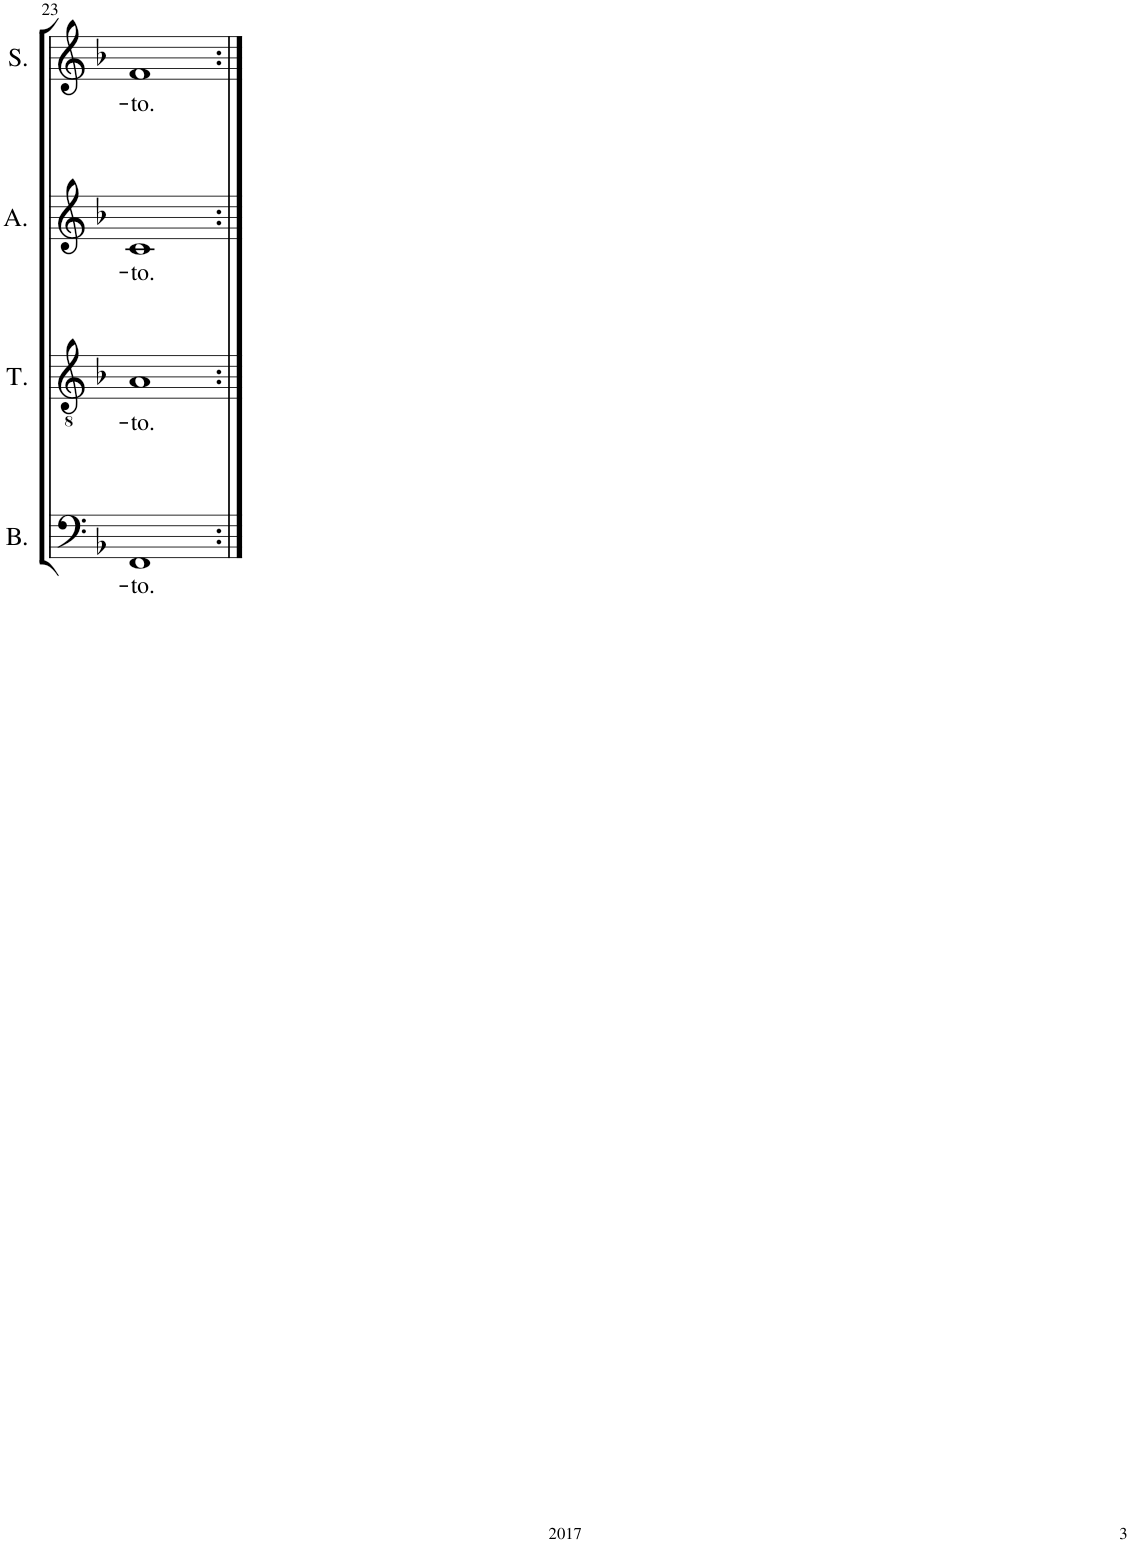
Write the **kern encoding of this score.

**kern	**text	**kern	**text	**kern	**text	**kern	**text
*part4	*part4	*part3	*part3	*part2	*part2	*part1	*part1
*staff4	*staff4	*staff3	*staff3	*staff2	*staff2	*staff1	*staff1
*I"Basso	*	*I"Tenore	*	*I"Contralto	*	*I"Soprano	*
*I'B.	*	*I'T.	*	*	*	*I'S.	*
!!LO:PB:g=z
*clefF4	*	*clefGv2	*	*clefG2	*	*clefG2	*
*k[b-]	*	*k[b-]	*	*k[b-]	*	*k[b-]	*
*M2/2	*	*M2/2	*	*M2/2	*	*M2/2	*
*met(c|)	*	*met(c|)	*	*met(c|)	*	*met(c|)	*
=23	=23	=23	=23	=23	=23	=23	=23
!	!LO:LY:b	!	!LO:LY:b	!	!LO:LY:b	!	!LO:LY:b
1FF	-to.	1A	-to.	1c	-to.	1f	-to.
=:|!	=:|!	=:|!	=:|!	=:|!	=:|!	=:|!	=:|!
*-	*-	*-	*-	*-	*-	*-	*-
